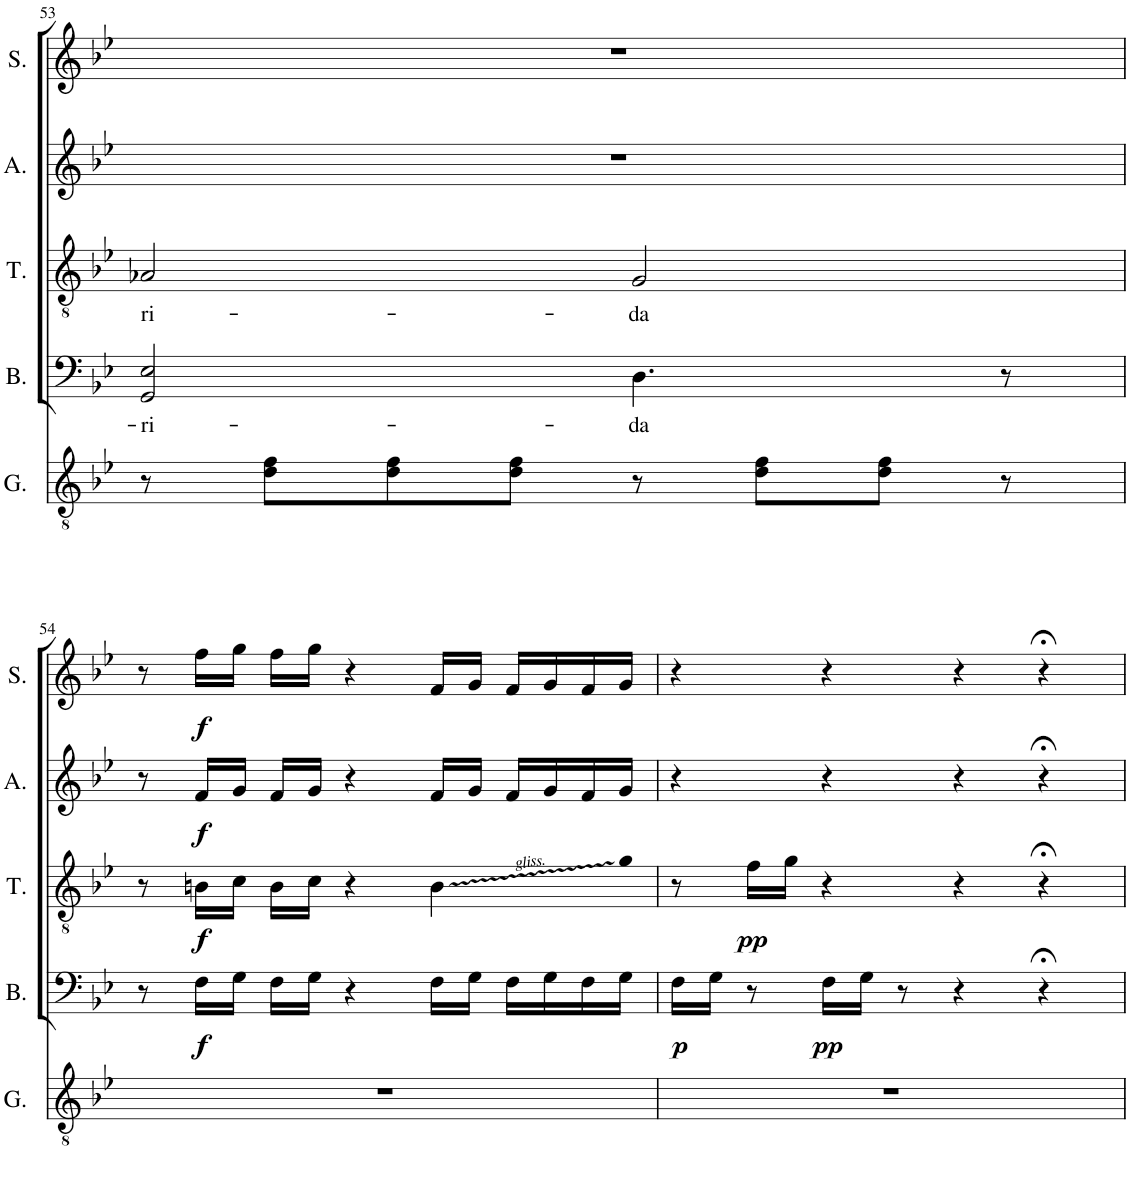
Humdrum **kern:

**kern	**kern	**text	**dynam	**kern	**text	**dynam	**kern	**dynam	**kern	**dynam
*part5	*part4	*part4	*part4	*part3	*part3	*part3	*part2	*part2	*part1	*part1
*staff5	*staff4	*staff4	*staff4	*staff3	*staff3	*staff3	*staff2	*staff2	*staff1	*staff1
*I"Classical Guitar	*I"Bass	*	*	*I"Tenor	*	*	*I"Alto	*	*I"Soprano	*
*I'G.	*I'B.	*	*	*I'T.	*	*	*I'A.	*	*I'S.	*
!!LO:PB:g=z
*clefGv2	*clefF4	*	*	*clefGv2	*	*	*clefG2	*	*clefG2	*
*k[b-e-]	*k[b-e-]	*	*	*k[b-e-]	*	*	*k[b-e-]	*	*k[b-e-]	*
*M4/4	*M4/4	*	*	*M4/4	*	*	*M4/4	*	*M4/4	*
=53	=53	=53	=53	=53	=53	=53	=53	=53	=53	=53
!	!	!LO:LY:b	!	!	!LO:LY:b	!	!	!	!	!
8r	2GG/ 2E-/	-ri-	.	2A-X/	ri-	.	1r	.	1r	.
8d\ 8f\L	.	.	.	.	.	.	.	.	.	.
8d\ 8f\	.	.	.	.	.	.	.	.	.	.
8d\ 8f\J	.	.	.	.	.	.	.	.	.	.
!	!	!LO:LY:b	!	!	!LO:LY:b	!	!	!	!	!
8r	4.D\	-da	.	2G/	-da	.	.	.	.	.
8d\ 8f\L	.	.	.	.	.	.	.	.	.	.
8d\ 8f\J	.	.	.	.	.	.	.	.	.	.
8r	8r	.	.	.	.	.	.	.	.	.
!!LO:LB:g=z
=54	=54	=54	=54	=54	=54	=54	=54	=54	=54	=54
1r	8r	.	.	8r	.	.	8r	.	8r	.
!	!	!	!LO:DY:b	!	!	!LO:DY:b	!	!LO:DY:b	!	!LO:DY:b
.	16F\LL	.	f	16Bn\LL	.	f	16f/LL	f	16ff\LL	f
.	16G\JJ	.	.	16c\JJ	.	.	16g/JJ	.	16gg\JJ	.
.	16F\LL	.	.	16B\LL	.	.	16f/LL	.	16ff\LL	.
.	16G\JJ	.	.	16c\JJ	.	.	16g/JJ	.	16gg\JJ	.
.	4r	.	.	4r	.	.	4r	.	4r	.
.	16F\LL	.	.	4B\	.	.	16f/LL	.	16f/LL	.
.	16G\JJ	.	.	.	.	.	16g/JJ	.	16g/JJ	.
.	16F\LL	.	.	.	.	.	16f/LL	.	16f/LL	.
.	16G\	.	.	.	.	.	16g/	.	16g/	.
.	16F\	.	.	16ryy	.	.	16f/	.	16f/	.
.	16G\JJ	.	.	16g	.	.	16g/JJ	.	16g/JJ	.
=55	=55	=55	=55	=55	=55	=55	=55	=55	=55	=55
!	!	!	!LO:DY:b	!	!	!	!	!	!	!
1r	16F\LL	.	p	8r	.	.	4r	.	4r	.
.	16G\JJ	.	.	.	.	.	.	.	.	.
!	!	!	!	!	!	!LO:DY:b	!	!	!	!
.	8r	.	.	16f\LL	.	pp	.	.	.	.
.	.	.	.	16g\JJ	.	.	.	.	.	.
!	!	!	!LO:DY:b	!	!	!	!	!	!	!
.	16F\LL	.	pp	4r	.	.	4r	.	4r	.
.	16G\JJ	.	.	.	.	.	.	.	.	.
.	8r	.	.	.	.	.	.	.	.	.
.	4r	.	.	4r	.	.	4r	.	4r	.
.	4r;<	.	.	4r;<	.	.	4r;<	.	4r;<	.
=	=	=	=	=	=	=	=	=	=	=
*-	*-	*-	*-	*-	*-	*-	*-	*-	*-	*-
